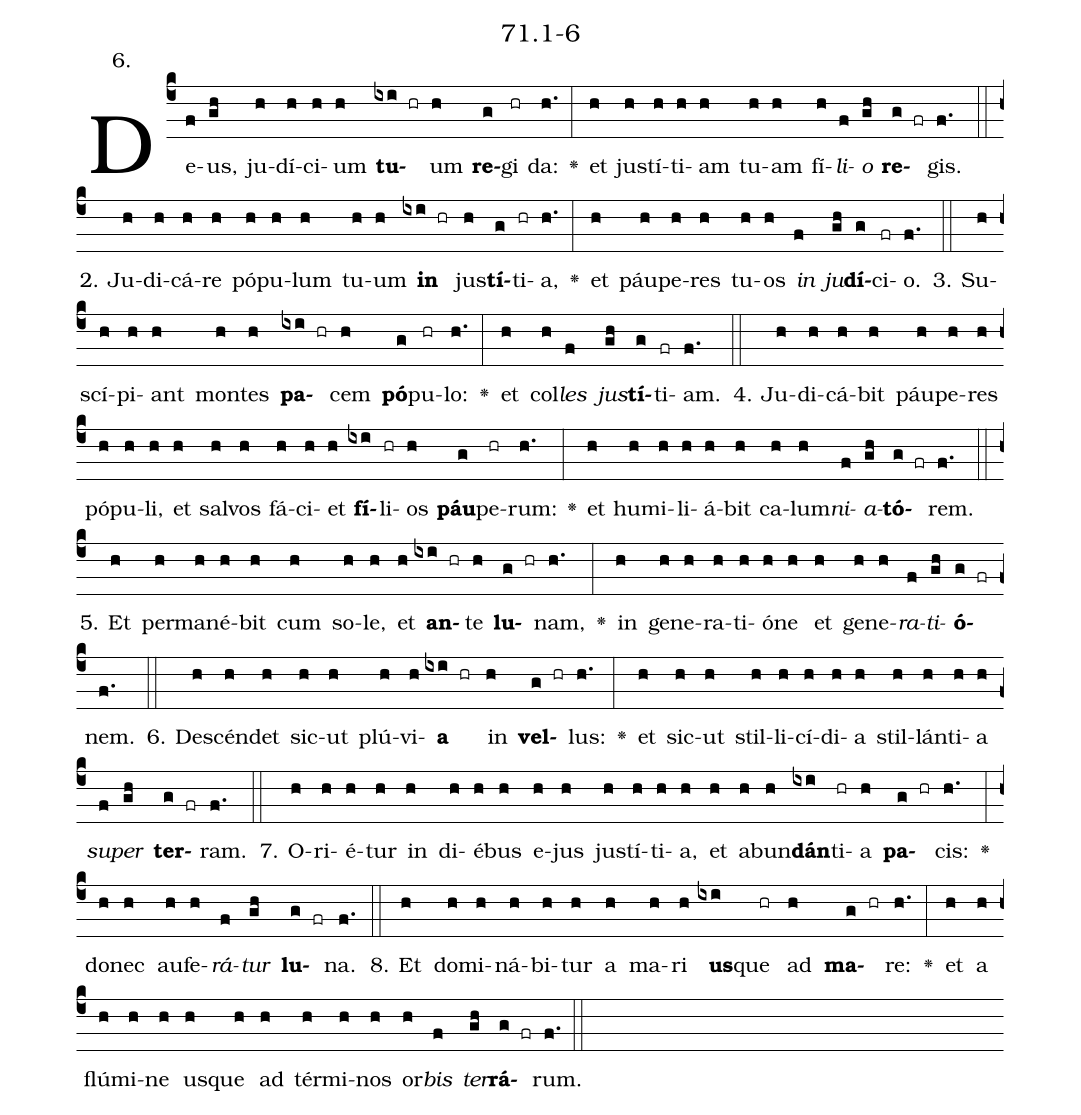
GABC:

name: 71.1-6;
annotation: 6.;
%%
(c4)De(f)us,(gh) ju(h)dí(h)ci(h)um(h) <b>tu</b>(ixi hr)um(h) <b>re</b>(g)gi(hr) da:(h.) <v>\greheightstar</v>(:) et(h) jus(h)tí(h)ti(h)am(h) tu(h)am(h) fí(h)<i>li</i>(f)<i>o</i>(gh) <b>re</b>(g fr)gis.(f.) (::)
2. Ju(h)di(h)cá(h)re(h) pó(h)pu(h)lum(h) tu(h)um(h) <b>in</b>(ixi hr) jus(h)<b>tí</b>(g)ti(hr)a,(h.) <v>\greheightstar</v>(:) et(h) páu(h)pe(h)res(h) tu(h)os(h) <i>in</i>(f) <i>ju</i>(gh)<b>dí</b>(g)ci(fr)o.(f.) (::)
3. Su(h)scí(h)pi(h)ant(h) mon(h)tes(h) <b>pa</b>(ixi hr)cem(h) <b>pó</b>(g)pu(hr)lo:(h.) <v>\greheightstar</v>(:) et(h) col(h)<i>les</i>(f) <i>jus</i>(gh)<b>tí</b>(g)ti(fr)am.(f.) (::)
4. Ju(h)di(h)cá(h)bit(h) páu(h)pe(h)res(h) pó(h)pu(h)li,(h) et(h) sal(h)vos(h) fá(h)ci(h)et(h) <b>fí</b>(ixi)li(hr)os(h) <b>páu</b>(g)pe(hr)rum:(h.) <v>\greheightstar</v>(:) et(h) hu(h)mi(h)li(h)á(h)bit(h) ca(h)lum(h)<i>ni</i>(f)<i>a</i>(gh)<b>tó</b>(g fr)rem.(f.) (::)
5. Et(h) per(h)ma(h)né(h)bit(h) cum(h) so(h)le,(h) et(h) <b>an</b>(ixi hr)te(h) <b>lu</b>(g hr)nam,(h.) <v>\greheightstar</v>(:) in(h) ge(h)ne(h)ra(h)ti(h)ó(h)ne(h) et(h) ge(h)ne(h)<i>ra</i>(f)<i>ti</i>(gh)<b>ó</b>(g fr)nem.(f.) (::)
6. De(h)scén(h)det(h) sic(h)ut(h) plú(h)vi(h)<b>a</b>(ixi hr) in(h) <b>vel</b>(g hr)lus:(h.) <v>\greheightstar</v>(:) et(h) sic(h)ut(h) stil(h)li(h)cí(h)di(h)a(h) stil(h)lán(h)ti(h)a(h) <i>su</i>(f)<i>per</i>(gh) <b>ter</b>(g fr)ram.(f.) (::)
7. O(h)ri(h)é(h)tur(h) in(h) di(h)é(h)bus(h) e(h)jus(h) jus(h)tí(h)ti(h)a,(h) et(h) ab(h)un(h)<b>dán</b>(ixi)ti(hr)a(h) <b>pa</b>(g hr)cis:(h.) <v>\greheightstar</v>(:) do(h)nec(h) au(h)fe(h)<i>rá</i>(f)<i>tur</i>(gh) <b>lu</b>(g fr)na.(f.) (::)
8. Et(h) do(h)mi(h)ná(h)bi(h)tur(h) a(h) ma(h)ri(h) <b>us</b>(ixi)que(hr) ad(h) <b>ma</b>(g hr)re:(h.) <v>\greheightstar</v>(:) et(h) a(h) flú(h)mi(h)ne(h) us(h)que(h) ad(h) tér(h)mi(h)nos(h) or(h)<i>bis</i>(f) <i>ter</i>(gh)<b>rá</b>(g fr)rum.(f.) (::)
